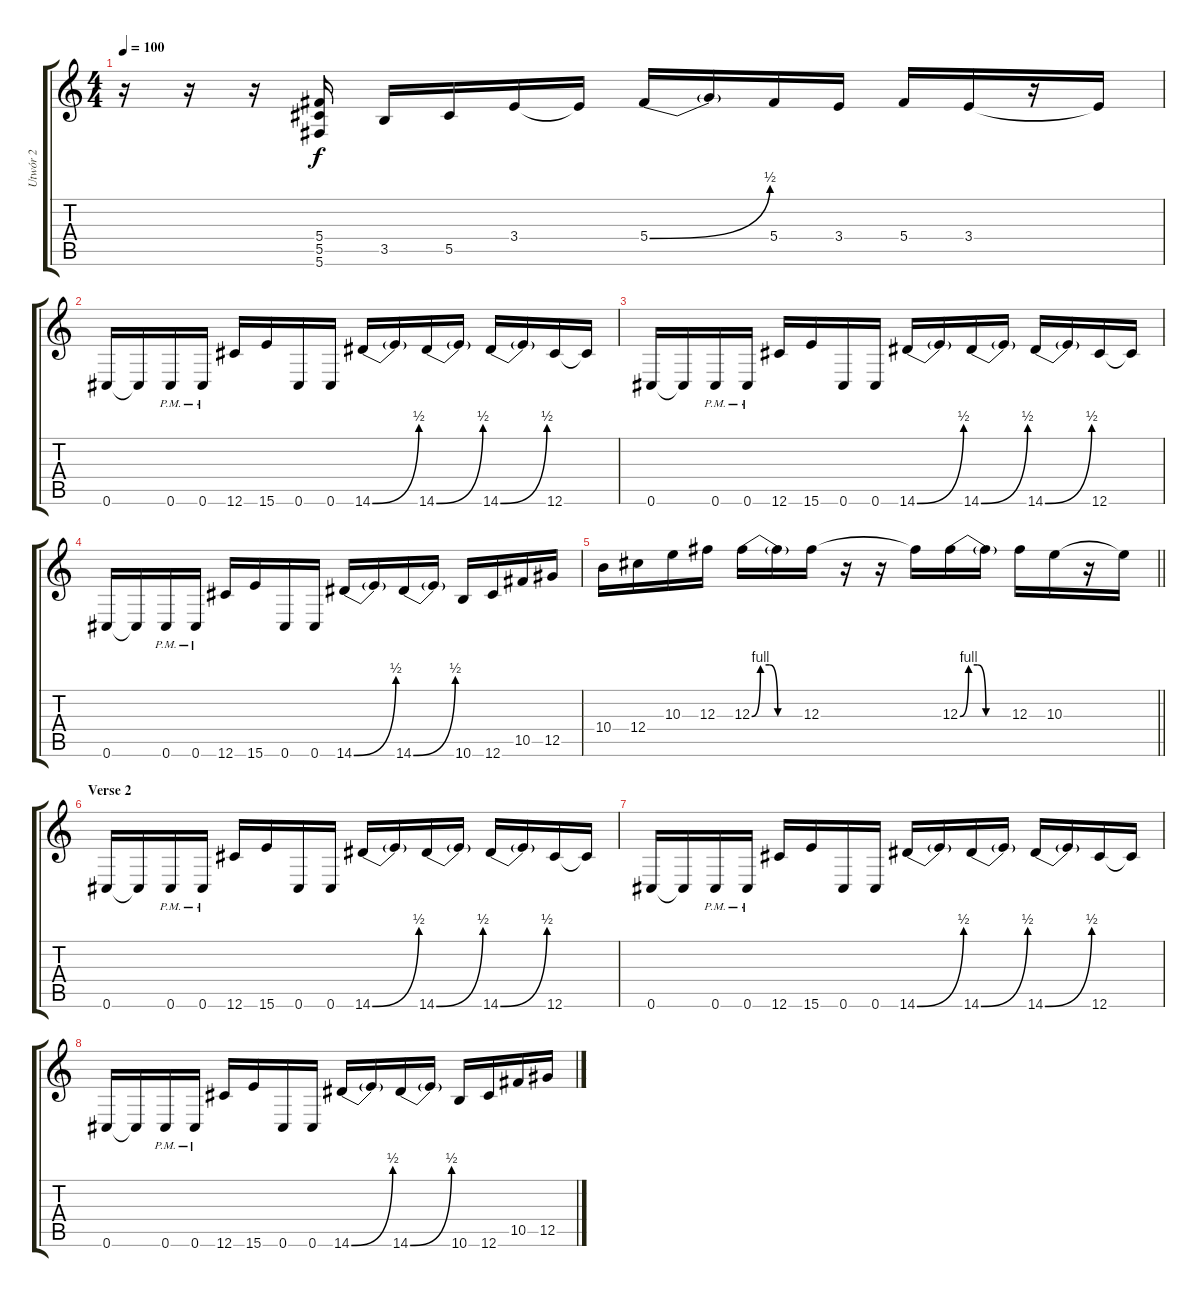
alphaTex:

\track ("Utwór 2" "Utwór 2") {instrument distortionguitar}
\staff {score tabs}
\tuning (Eb4 Bb3 Gb3 Db3 Ab2 Db2) {hide}
\ts (4 4)
\tempo 100
\clef g2
\ks c
r.16{dy f} r.16 r.16 (5.4{t} 5.5{t} 5.6{t}).16 3.5.16 5.5.16 3.4.16 3.4{t}.16 5.4{be (bend 0 0 60 2)}.16 5.4{t}.16 5.4.16 3.4.16 5.4.16 3.4.16 r.16 3.4{t}.16 |
0.6.16 0.6{t}.16 0.6{pm}.16 0.6{pm}.16 12.6.16 15.6.16 0.6.16 0.6.16 14.6{be (bend 0 0 60 2)}.16 14.6{t}.16 14.6{be (bend 0 0 60 2)}.16 14.6{t}.16 14.6{be (bend 0 0 60 2)}.16 14.6{t}.16 12.6.16 12.6{t}.16 |
0.6.16 0.6{t}.16 0.6{pm}.16 0.6{pm}.16 12.6.16 15.6.16 0.6.16 0.6.16 14.6{be (bend 0 0 60 2)}.16 14.6{t}.16 14.6{be (bend 0 0 60 2)}.16 14.6{t}.16 14.6{be (bend 0 0 60 2)}.16 14.6{t}.16 12.6.16 12.6{t}.16 |
0.6.16 0.6{t}.16 0.6{pm}.16 0.6{pm}.16 12.6.16 15.6.16 0.6.16 0.6.16 14.6{be (bend 0 0 60 2)}.16 14.6{t}.16 14.6{be (bend 0 0 60 2)}.16 14.6{t}.16 10.6.16 12.6.16 10.5.16 12.5.16 |
\barLineRight lightlight
10.4.16 12.4.16 10.3.16 12.3.16 12.3{be (custom 0 0 10 4 20 4 30 0 60 0)}.16 12.3{t}.16 12.3.16 r.16 r.16 12.3{t}.16 12.3{be (custom 0 0 10 4 20 4 30 0 60 0)}.16 12.3{t}.16 12.3.16 10.3.16 r.16 10.3{t}.16 |
\section ("" "Verse 2")
0.6.16 0.6{t}.16 0.6{pm}.16 0.6{pm}.16 12.6.16 15.6.16 0.6.16 0.6.16 14.6{be (bend 0 0 60 2)}.16 14.6{t}.16 14.6{be (bend 0 0 60 2)}.16 14.6{t}.16 14.6{be (bend 0 0 60 2)}.16 14.6{t}.16 12.6.16 12.6{t}.16 |
0.6.16 0.6{t}.16 0.6{pm}.16 0.6{pm}.16 12.6.16 15.6.16 0.6.16 0.6.16 14.6{be (bend 0 0 60 2)}.16 14.6{t}.16 14.6{be (bend 0 0 60 2)}.16 14.6{t}.16 14.6{be (bend 0 0 60 2)}.16 14.6{t}.16 12.6.16 12.6{t}.16 |
0.6.16 0.6{t}.16 0.6{pm}.16 0.6{pm}.16 12.6.16 15.6.16 0.6.16 0.6.16 14.6{be (bend 0 0 60 2)}.16 14.6{t}.16 14.6{be (bend 0 0 60 2)}.16 14.6{t}.16 10.6.16 12.6.16 10.5.16 12.5.16
